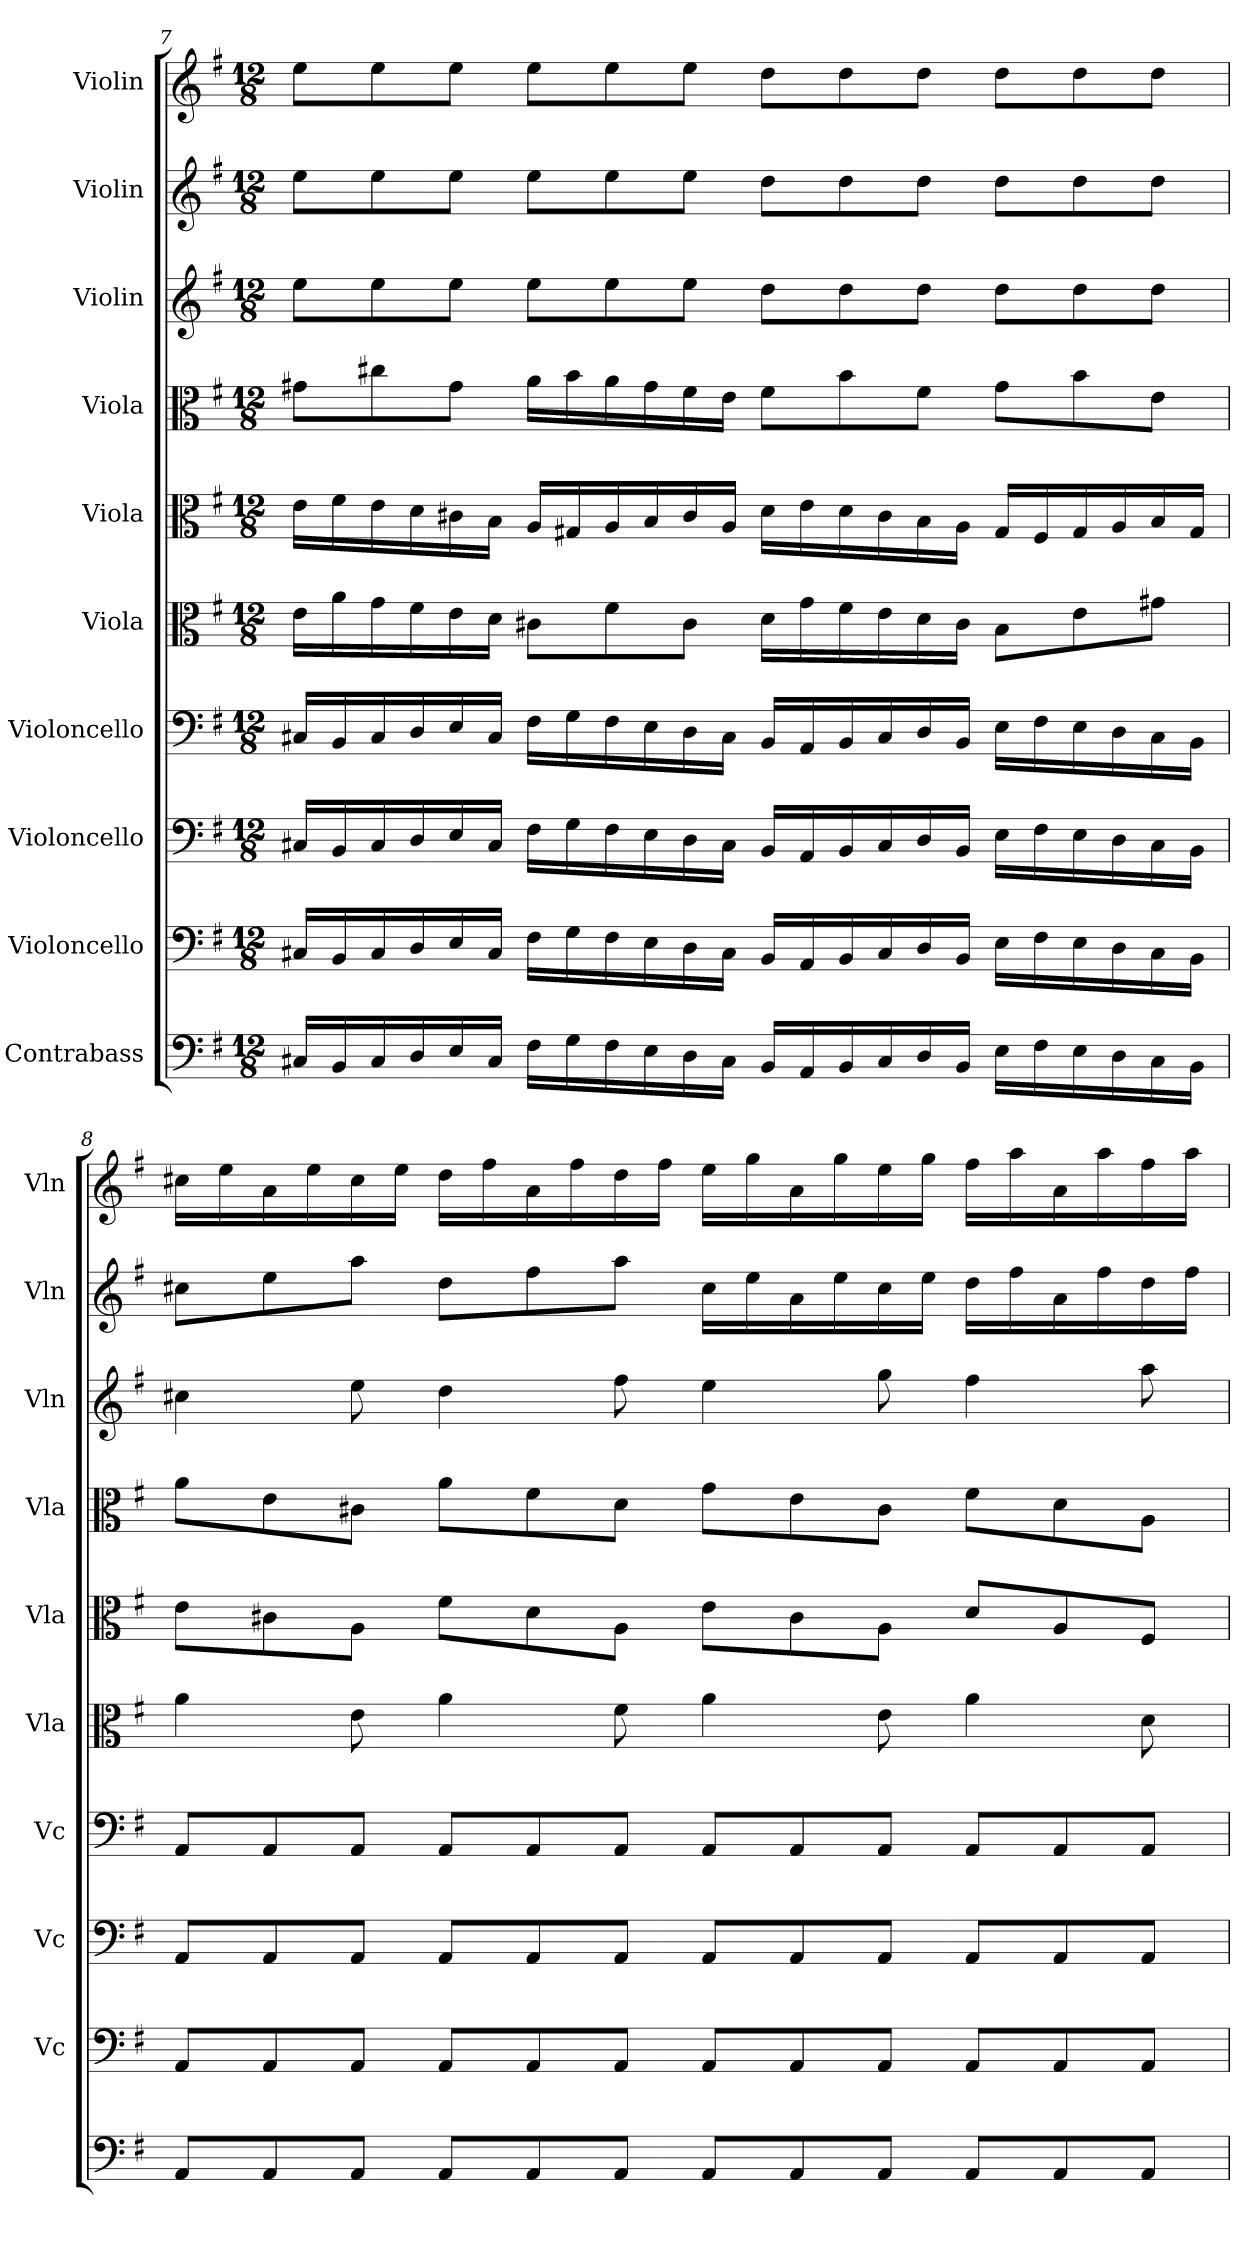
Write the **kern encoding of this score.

**kern	**kern	**kern	**kern	**kern	**kern	**kern	**kern	**kern	**kern
*part10	*part9	*part8	*part7	*part6	*part5	*part4	*part3	*part2	*part1
*staff10	*staff9	*staff8	*staff7	*staff6	*staff5	*staff4	*staff3	*staff2	*staff1
*I"Contrabass	*I"Violoncello	*I"Violoncello	*I"Violoncello	*I"Viola	*I"Viola	*I"Viola	*I"Violin	*I"Violin	*I"Violin
*	*I'Vc	*I'Vc	*I'Vc	*I'Vla	*I'Vla	*I'Vla	*I'Vln	*I'Vln	*I'Vln
*clefF4	*clefF4	*clefF4	*clefF4	*clefC3	*clefC3	*clefC3	*clefG2	*clefG2	*clefG2
*k[f#]	*k[f#]	*k[f#]	*k[f#]	*k[f#]	*k[f#]	*k[f#]	*k[f#]	*k[f#]	*k[f#]
*G:	*G:	*G:	*G:	*G:	*G:	*G:	*G:	*G:	*G:
*M12/8	*M12/8	*M12/8	*M12/8	*M12/8	*M12/8	*M12/8	*M12/8	*M12/8	*M12/8
=7	=7	=7	=7	=7	=7	=7	=7	=7	=7
16C#X/LL	16C#X/LL	16C#X/LL	16C#X/LL	16e\LL	16e\LL	8g#X\L	8ee\L	8ee\L	8ee\L
16BB/	16BB/	16BB/	16BB/	16a\	16f#\	.	.	.	.
16C#/	16C#/	16C#/	16C#/	16g\	16e\	8cc#X\	8ee\	8ee\	8ee\
16D/	16D/	16D/	16D/	16f#\	16d\	.	.	.	.
16E/	16E/	16E/	16E/	16e\	16c#X\	8g#\J	8ee\J	8ee\J	8ee\J
16C#/JJ	16C#/JJ	16C#/JJ	16C#/JJ	16d\JJ	16B\JJ	.	.	.	.
16F#\LL	16F#\LL	16F#\LL	16F#\LL	8c#X\L	16A/LL	16a\LL	8ee\L	8ee\L	8ee\L
16G\	16G\	16G\	16G\	.	16G#X/	16b\	.	.	.
16F#\	16F#\	16F#\	16F#\	8f#\	16A/	16a\	8ee\	8ee\	8ee\
16E\	16E\	16E\	16E\	.	16B/	16g#\	.	.	.
16D\	16D\	16D\	16D\	8c#\J	16c#/	16f#\	8ee\J	8ee\J	8ee\J
16C#\JJ	16C#\JJ	16C#\JJ	16C#\JJ	.	16A/JJ	16e\JJ	.	.	.
16BB/LL	16BB/LL	16BB/LL	16BB/LL	16d\LL	16d\LL	8f#\L	8dd\L	8dd\L	8dd\L
16AA/	16AA/	16AA/	16AA/	16g\	16e\	.	.	.	.
16BB/	16BB/	16BB/	16BB/	16f#\	16d\	8b\	8dd\	8dd\	8dd\
16C#/	16C#/	16C#/	16C#/	16e\	16c#\	.	.	.	.
16D/	16D/	16D/	16D/	16d\	16B\	8f#\J	8dd\J	8dd\J	8dd\J
16BB/JJ	16BB/JJ	16BB/JJ	16BB/JJ	16c#\JJ	16A\JJ	.	.	.	.
16E\LL	16E\LL	16E\LL	16E\LL	8B\L	16G#/LL	8g#\L	8dd\L	8dd\L	8dd\L
16F#\	16F#\	16F#\	16F#\	.	16F#/	.	.	.	.
16E\	16E\	16E\	16E\	8e\	16G#/	8b\	8dd\	8dd\	8dd\
16D\	16D\	16D\	16D\	.	16A/	.	.	.	.
16C#\	16C#\	16C#\	16C#\	8g#X\J	16B/	8e\J	8dd\J	8dd\J	8dd\J
16BB\JJ	16BB\JJ	16BB\JJ	16BB\JJ	.	16G#/JJ	.	.	.	.
=8	=8	=8	=8	=8	=8	=8	=8	=8	=8
8AA/L	8AA/L	8AA/L	8AA/L	4a\	8e\L	8a\L	4cc#X\	8cc#X\L	16cc#X\LL
.	.	.	.	.	.	.	.	.	16ee\
8AA/	8AA/	8AA/	8AA/	.	8c#X\	8e\	.	8ee\	16a\
.	.	.	.	.	.	.	.	.	16ee\
8AA/J	8AA/J	8AA/J	8AA/J	8e\	8A\J	8c#X\J	8ee\	8aa\J	16cc#\
.	.	.	.	.	.	.	.	.	16ee\JJ
8AA/L	8AA/L	8AA/L	8AA/L	4a\	8f#\L	8a\L	4dd\	8dd\L	16dd\LL
.	.	.	.	.	.	.	.	.	16ff#\
8AA/	8AA/	8AA/	8AA/	.	8d\	8f#\	.	8ff#\	16a\
.	.	.	.	.	.	.	.	.	16ff#\
8AA/J	8AA/J	8AA/J	8AA/J	8f#\	8A\J	8d\J	8ff#\	8aa\J	16dd\
.	.	.	.	.	.	.	.	.	16ff#\JJ
8AA/L	8AA/L	8AA/L	8AA/L	4a\	8e\L	8g\L	4ee\	16cc#\LL	16ee\LL
.	.	.	.	.	.	.	.	16ee\	16gg\
8AA/	8AA/	8AA/	8AA/	.	8c#\	8e\	.	16a\	16a\
.	.	.	.	.	.	.	.	16ee\	16gg\
8AA/J	8AA/J	8AA/J	8AA/J	8e\	8A\J	8c#\J	8gg\	16cc#\	16ee\
.	.	.	.	.	.	.	.	16ee\JJ	16gg\JJ
8AA/L	8AA/L	8AA/L	8AA/L	4a\	8d/L	8f#\L	4ff#\	16dd\LL	16ff#\LL
.	.	.	.	.	.	.	.	16ff#\	16aa\
8AA/	8AA/	8AA/	8AA/	.	8A/	8d\	.	16a\	16a\
.	.	.	.	.	.	.	.	16ff#\	16aa\
8AA/J	8AA/J	8AA/J	8AA/J	8d\	8F#/J	8A\J	8aa\	16dd\	16ff#\
.	.	.	.	.	.	.	.	16ff#\JJ	16aa\JJ
=	=	=	=	=	=	=	=	=	=
*-	*-	*-	*-	*-	*-	*-	*-	*-	*-
